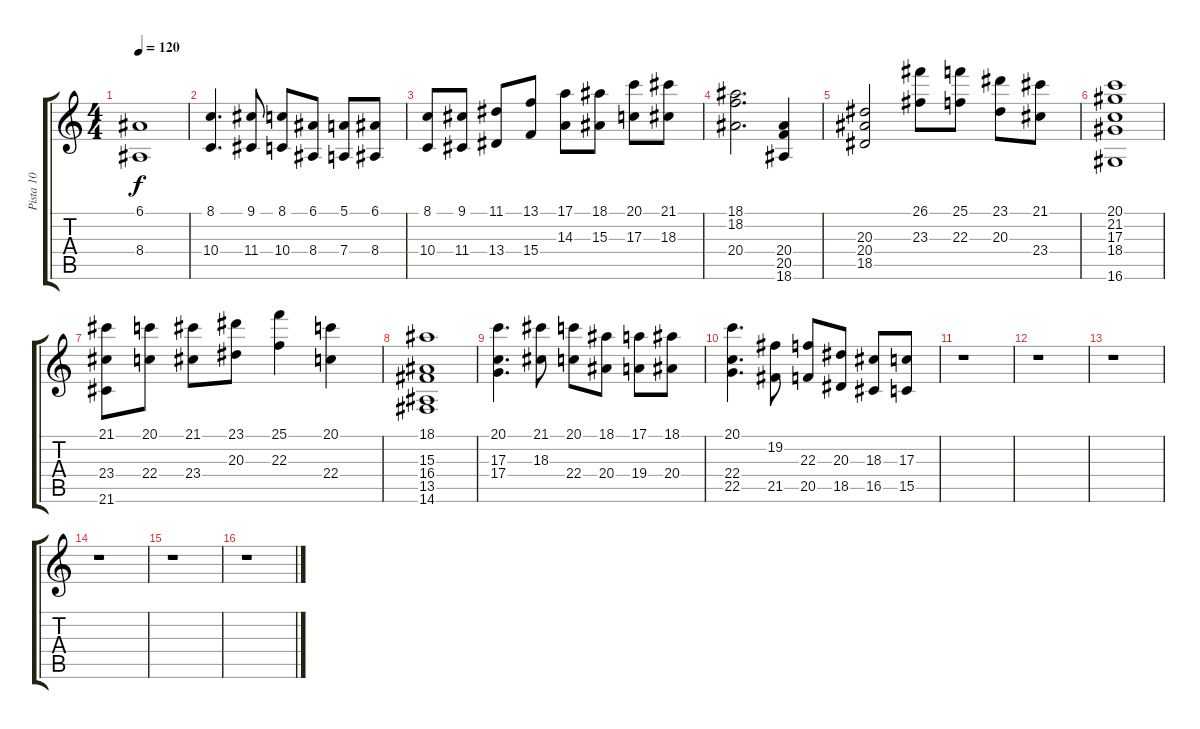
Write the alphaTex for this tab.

\track ("Pista 10" "Pista 10") {instrument choiraahs}
\staff {score tabs}
\tuning (E4 B3 G3 D3 A2 E2) {hide}
\ts (4 4)
\tempo 120
\clef g2
\ks c
(6.1 8.4).1{dy f} |
(8.1 10.4).4{d} (9.1 11.4).8 (8.1 10.4).8 (6.1 8.4).8 (5.1 7.4).8 (6.1 8.4).8 |
(8.1 10.4).8 (9.1 11.4).8 (11.1 13.4).8 (13.1 15.4).8 (17.1 14.3).8 (18.1 15.3).8 (20.1 17.3).8 (21.1 18.3).8 |
(18.1 18.2 20.4).2{d} (20.4 20.5 18.6).4 |
(20.3 20.4 18.5).2 (26.1 23.3).8 (25.1 22.3).8 (23.1 20.3).8 (21.1 23.4).8 |
(20.1 21.2 17.3 18.4 16.6).1 |
(21.1 23.4 21.6).8 (20.1 22.4).8 (21.1 23.4).8 (23.1 20.3).8 (25.1 22.3).4 (20.1 22.4).4 |
(18.1 15.3 16.4 13.5 14.6).1 |
(20.1 17.3 17.4).4{d} (21.1 18.3).8 (20.1 22.4).8 (18.1 20.4).8 (17.1 19.4).8 (18.1 20.4).8 |
(20.1 22.4 22.5).4{d} (19.2 21.5).8 (22.3 20.5).8 (20.3 18.5).8 (18.3 16.5).8 (17.3 15.5).8 |
r.1 |
r.1 |
r.1 |
r.1 |
r.1 |
r.1
